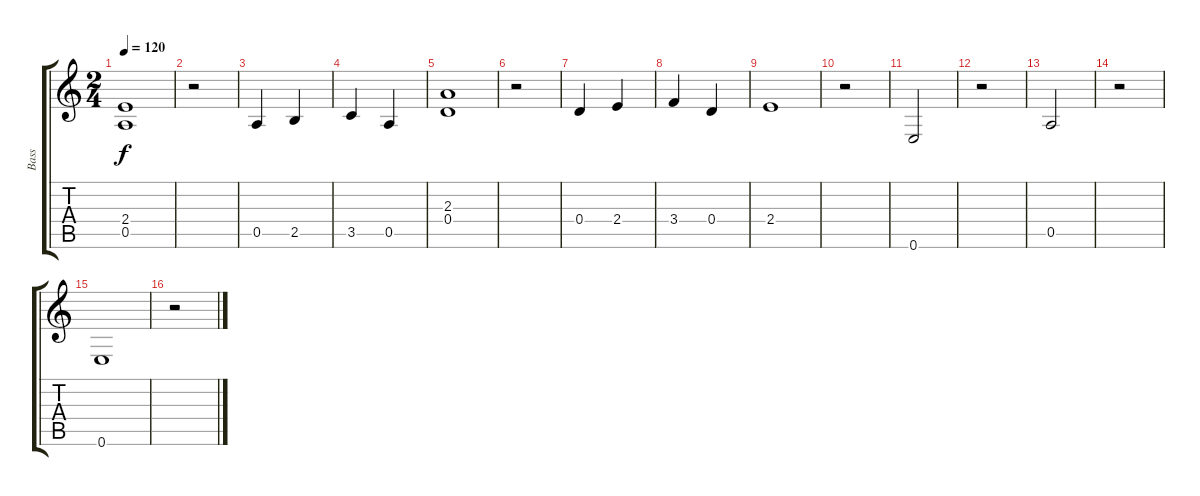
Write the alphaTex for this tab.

\track ("Bass" "Bass") {instrument acousticbass}
\staff {score tabs}
\tuning (E4 B3 G3 D3 A2 E2) {hide}
\ts (2 4)
\tempo 120
\clef g2
\ks c
(2.4 0.5).1{dy f} |
r.2 |
0.5.4 2.5.4 |
3.5.4 0.5.4 |
(2.3 0.4).1 |
r.2 |
0.4.4 2.4.4 |
3.4.4 0.4.4 |
2.4.1 |
r.2 |
0.6.2 |
r.2 |
0.5.2 |
r.2 |
0.6.1 |
r.2
